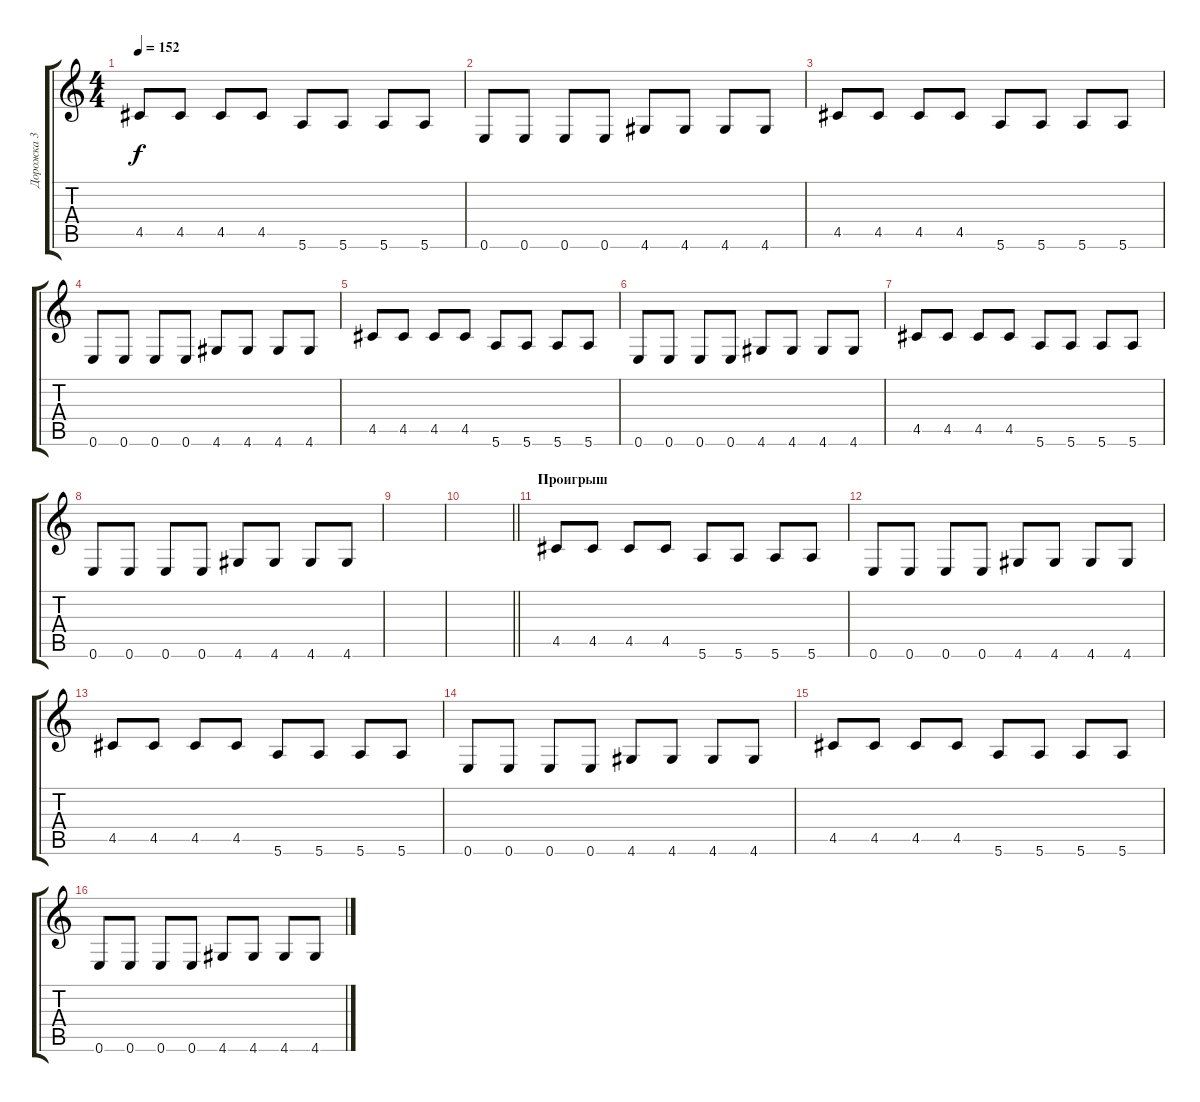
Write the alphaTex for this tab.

\track ("Дорожка 3" "Дорожка 3") {instrument electricbassfinger}
\staff {score tabs}
\tuning (E4 B3 G3 D3 A2 E2) {hide}
\ts (4 4)
\tempo 152
\clef g2
\ks c
4.5.8{dy f} 4.5.8 4.5.8 4.5.8 5.6.8 5.6.8 5.6.8 5.6.8 |
0.6.8 0.6.8 0.6.8 0.6.8 4.6.8 4.6.8 4.6.8 4.6.8 |
4.5.8 4.5.8 4.5.8 4.5.8 5.6.8 5.6.8 5.6.8 5.6.8 |
0.6.8 0.6.8 0.6.8 0.6.8 4.6.8 4.6.8 4.6.8 4.6.8 |
4.5.8 4.5.8 4.5.8 4.5.8 5.6.8 5.6.8 5.6.8 5.6.8 |
0.6.8 0.6.8 0.6.8 0.6.8 4.6.8 4.6.8 4.6.8 4.6.8 |
4.5.8 4.5.8 4.5.8 4.5.8 5.6.8 5.6.8 5.6.8 5.6.8 |
0.6.8 0.6.8 0.6.8 0.6.8 4.6.8 4.6.8 4.6.8 4.6.8 |
|
\barLineRight lightlight
|
\section ("" "Проигрыш ")
4.5.8 4.5.8 4.5.8 4.5.8 5.6.8 5.6.8 5.6.8 5.6.8 |
0.6.8 0.6.8 0.6.8 0.6.8 4.6.8 4.6.8 4.6.8 4.6.8 |
4.5.8 4.5.8 4.5.8 4.5.8 5.6.8 5.6.8 5.6.8 5.6.8 |
0.6.8 0.6.8 0.6.8 0.6.8 4.6.8 4.6.8 4.6.8 4.6.8 |
4.5.8 4.5.8 4.5.8 4.5.8 5.6.8 5.6.8 5.6.8 5.6.8 |
0.6.8 0.6.8 0.6.8 0.6.8 4.6.8 4.6.8 4.6.8 4.6.8
